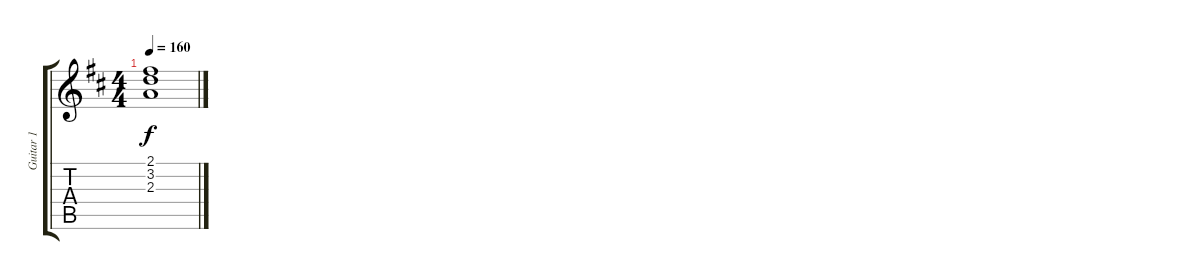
\track ("Guitar 1" "Guitar 1") {instrument electricguitarclean}
\staff {score tabs}
\tuning (E4 B3 G3 D3 A2 E2) {hide}
\ts (4 4)
\tempo 160
\clef g2
\ks d
(2.1{t} 3.2{t} 2.3{t}).1{dy f}
